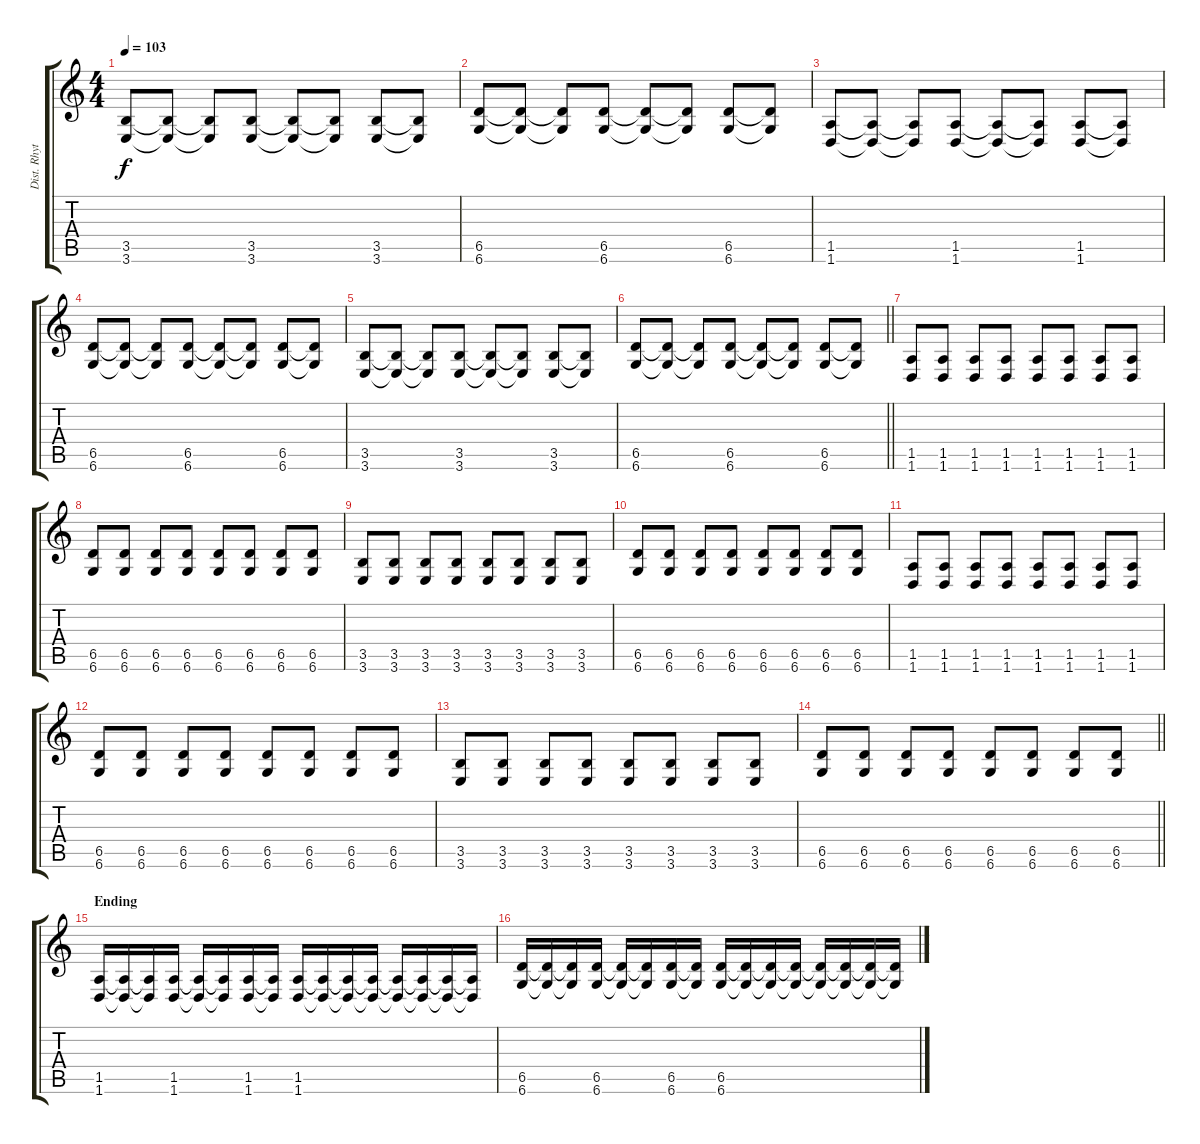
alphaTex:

\track ("Dist. Rhytm Guitar [R]" "Dist. Rhyt") {instrument distortionguitar}
\staff {score tabs}
\tuning (Eb4 Bb3 Gb3 Db3 Ab2 Db2) {hide}
\ts (4 4)
\tempo 103
\clef g2
\ks c
(3.5 3.6).8{dy f} (3.5{t} 3.6{t}).8 (3.5{t} 3.6{t}).8 (3.5 3.6).8 (3.5{t} 3.6{t}).8 (3.5{t} 3.6{t}).8 (3.5 3.6).8 (3.5{t} 3.6{t}).8 |
(6.5 6.6).8 (6.5{t} 6.6{t}).8 (6.5{t} 6.6{t}).8 (6.5 6.6).8 (6.5{t} 6.6{t}).8 (6.5{t} 6.6{t}).8 (6.5 6.6).8 (6.5{t} 6.6{t}).8 |
(1.5 1.6).8 (1.5{t} 1.6{t}).8 (1.5{t} 1.6{t}).8 (1.5 1.6).8 (1.5{t} 1.6{t}).8 (1.5{t} 1.6{t}).8 (1.5 1.6).8 (1.5{t} 1.6{t}).8 |
(6.5 6.6).8 (6.5{t} 6.6{t}).8 (6.5{t} 6.6{t}).8 (6.5 6.6).8 (6.5{t} 6.6{t}).8 (6.5{t} 6.6{t}).8 (6.5 6.6).8 (6.5{t} 6.6{t}).8 |
(3.5 3.6).8 (3.5{t} 3.6{t}).8 (3.5{t} 3.6{t}).8 (3.5 3.6).8 (3.5{t} 3.6{t}).8 (3.5{t} 3.6{t}).8 (3.5 3.6).8 (3.5{t} 3.6{t}).8 |
\barLineRight lightlight
(6.5 6.6).8 (6.5{t} 6.6{t}).8 (6.5{t} 6.6{t}).8 (6.5 6.6).8 (6.5{t} 6.6{t}).8 (6.5{t} 6.6{t}).8 (6.5 6.6).8 (6.5{t} 6.6{t}).8 |
(1.5 1.6).8 (1.5 1.6).8 (1.5 1.6).8 (1.5 1.6).8 (1.5 1.6).8 (1.5 1.6).8 (1.5 1.6).8 (1.5 1.6).8 |
(6.5 6.6).8 (6.5 6.6).8 (6.5 6.6).8 (6.5 6.6).8 (6.5 6.6).8 (6.5 6.6).8 (6.5 6.6).8 (6.5 6.6).8 |
(3.5 3.6).8 (3.5 3.6).8 (3.5 3.6).8 (3.5 3.6).8 (3.5 3.6).8 (3.5 3.6).8 (3.5 3.6).8 (3.5 3.6).8 |
(6.5 6.6).8 (6.5 6.6).8 (6.5 6.6).8 (6.5 6.6).8 (6.5 6.6).8 (6.5 6.6).8 (6.5 6.6).8 (6.5 6.6).8 |
(1.5 1.6).8 (1.5 1.6).8 (1.5 1.6).8 (1.5 1.6).8 (1.5 1.6).8 (1.5 1.6).8 (1.5 1.6).8 (1.5 1.6).8 |
(6.5 6.6).8 (6.5 6.6).8 (6.5 6.6).8 (6.5 6.6).8 (6.5 6.6).8 (6.5 6.6).8 (6.5 6.6).8 (6.5 6.6).8 |
(3.5 3.6).8 (3.5 3.6).8 (3.5 3.6).8 (3.5 3.6).8 (3.5 3.6).8 (3.5 3.6).8 (3.5 3.6).8 (3.5 3.6).8 |
\barLineRight lightlight
(6.5 6.6).8 (6.5 6.6).8 (6.5 6.6).8 (6.5 6.6).8 (6.5 6.6).8 (6.5 6.6).8 (6.5 6.6).8 (6.5 6.6).8 |
\section ("" "Ending")
(1.5 1.6).16 (1.5{t} 1.6{t}).16 (1.5{t} 1.6{t}).16 (1.5 1.6).16 (1.5{t} 1.6{t}).16 (1.5{t} 1.6{t}).16 (1.5 1.6).16 (1.5{t} 1.6{t}).16 (1.5 1.6).16 (1.5{t} 1.6{t}).16 (1.5{t} 1.6{t}).16 (1.5{t} 1.6{t}).16 (1.5{t} 1.6{t}).16 (1.5{t} 1.6{t}).16 (1.5{t} 1.6{t}).16 (1.5{t} 1.6{t}).16 |
(6.5 6.6).16 (6.5{t} 6.6{t}).16 (6.5{t} 6.6{t}).16 (6.5 6.6).16 (6.5{t} 6.6{t}).16 (6.5{t} 6.6{t}).16 (6.5 6.6).16 (6.5{t} 6.6{t}).16 (6.5 6.6).16 (6.5{t} 6.6{t}).16 (6.5{t} 6.6{t}).16 (6.5{t} 6.6{t}).16 (6.5{t} 6.6{t}).16 (6.5{t} 6.6{t}).16 (6.5{t} 6.6{t}).16 (6.5{t} 6.6{t}).16
